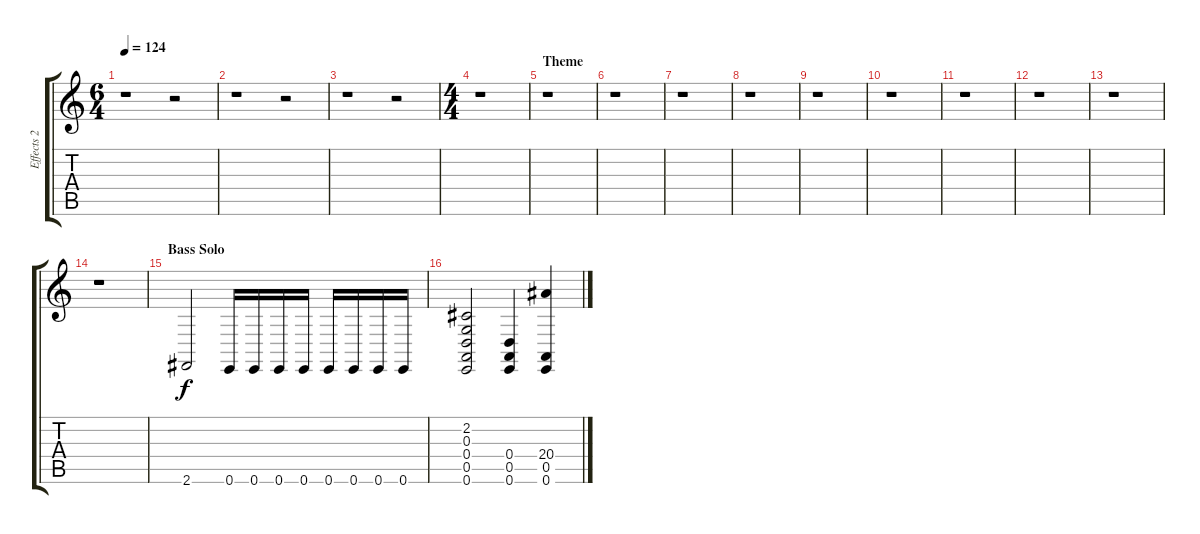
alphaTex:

\track ("Effects 2" "Effects 2") {instrument gunshot}
\staff {score tabs}
\tuning (E4 B3 G3 D3 A2 E2) {hide}
\ts (6 4)
\tempo 124
\clef g2
\ks c
r.1{dy f} r.2 |
r.1 r.2 |
r.1 r.2 |
\ts (4 4)
r.1 |
\section ("" "Theme")
r.1 |
r.1 |
r.1 |
r.1 |
r.1 |
r.1 |
r.1 |
r.1 |
r.1 |
r.1 |
\section ("" "Bass Solo")
2.6.2 0.6.16 0.6.16 0.6.16 0.6.16 0.6.16 0.6.16 0.6.16 0.6.16 |
(2.2 0.3 0.4 0.5 0.6).2 (0.4 0.5 0.6).4 (20.4 0.5 0.6).4
